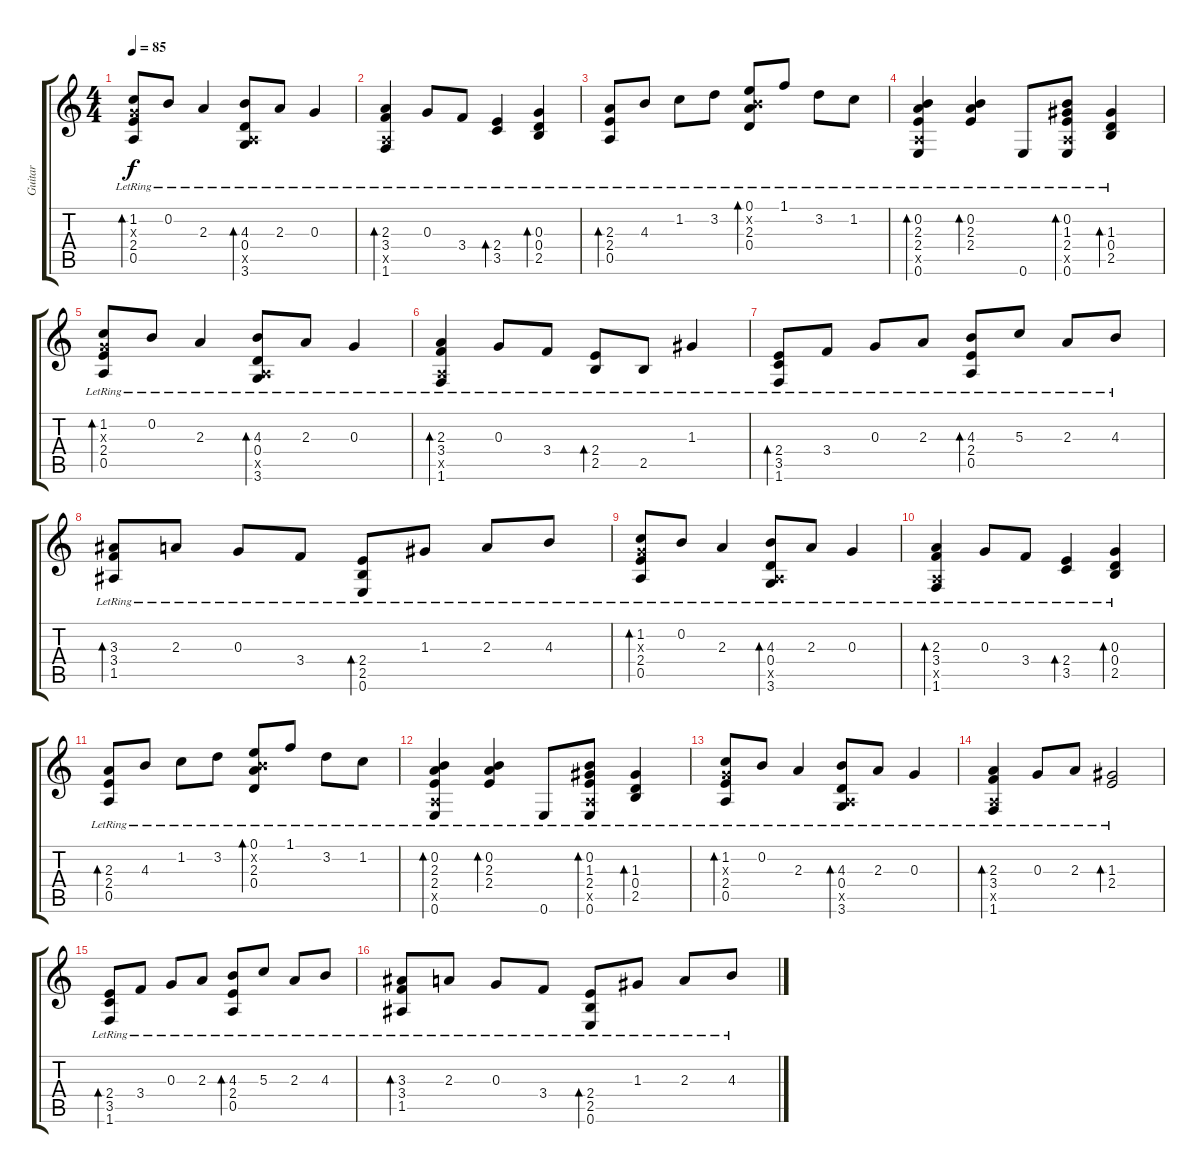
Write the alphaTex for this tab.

\track ("Guitar" "Guitar") {instrument electricguitarjazz}
\staff {score tabs}
\tuning (E4 B3 G3 D3 A2 E2) {hide}
\ts (4 4)
\tempo 85
\clef g2
\ks c
(1.2 0.3{x} 2.4{lr} 0.5{lr}).8{bd 120 dy f instrument electricguitarjazz} 0.2{lr}.8 2.3{lr}.4 (4.3{lr} 0.4{lr} 0.5{x} 3.6{lr}).8{bd 120} 2.3{lr}.8 0.3{lr}.4 |
(2.3{lr} 3.4{lr} 0.5{x} 1.6{lr}).4{bd 120} 0.3{lr}.8 3.4{lr}.8 (2.4{lr} 3.5{lr}).4{bd 120} (0.3{lr} 0.4{lr} 2.5{lr}).4{bd 120} |
(2.3{lr} 2.4{lr} 0.5{lr}).8{bd 120} 4.3{lr}.8 1.2{lr}.8 3.2{lr}.8 (0.1{lr} 0.2{x} 2.3{lr} 0.4{lr}).8{bd 120} 1.1{lr}.8 3.2{lr}.8 1.2{lr}.8 |
(0.2{lr} 2.3{lr} 2.4{lr} 0.5{x} 0.6{lr}).4{bd 120} (0.2{lr} 2.3{lr} 2.4{lr}).4{bd 120} 0.6{lr}.8 (0.2{lr} 1.3{lr} 2.4{lr} 0.5{x} 0.6{lr}).8{bd 120} (1.3{lr} 0.4{lr} 2.5{lr}).4{bd 120} |
(1.2 0.3{x} 2.4{lr} 0.5{lr}).8{bd 120} 0.2{lr}.8 2.3{lr}.4 (4.3{lr} 0.4{lr} 0.5{x} 3.6{lr}).8{bd 120} 2.3{lr}.8 0.3{lr}.4 |
(2.3{lr} 3.4{lr} 0.5{x} 1.6{lr}).4{bd 120} 0.3{lr}.8 3.4{lr}.8 (2.4{lr} 2.5{lr}).8{bd 120} 2.5{lr}.8 1.3{lr}.4 |
(2.4{lr} 3.5{lr} 1.6{lr}).8{bd 120} 3.4{lr}.8 0.3{lr}.8 2.3{lr}.8 (4.3{lr} 2.4{lr} 0.5{lr}).8{bd 120} 5.3{lr}.8 2.3{lr}.8 4.3{lr}.8 |
(3.3{lr} 3.4{lr} 1.5{lr}).8{bd 120} 2.3{lr}.8 0.3{lr}.8 3.4{lr}.8 (2.4{lr} 2.5{lr} 0.6{lr}).8{bd 120} 1.3{lr}.8 2.3{lr}.8 4.3{lr}.8 |
(1.2 0.3{x} 2.4{lr} 0.5{lr}).8{bd 120} 0.2{lr}.8 2.3{lr}.4 (4.3{lr} 0.4{lr} 0.5{x} 3.6{lr}).8{bd 120} 2.3{lr}.8 0.3{lr}.4 |
(2.3{lr} 3.4{lr} 0.5{x} 1.6{lr}).4{bd 120} 0.3{lr}.8 3.4{lr}.8 (2.4{lr} 3.5{lr}).4{bd 120} (0.3{lr} 0.4{lr} 2.5{lr}).4{bd 120} |
(2.3{lr} 2.4{lr} 0.5{lr}).8{bd 120} 4.3{lr}.8 1.2{lr}.8 3.2{lr}.8 (0.1{lr} 0.2{x} 2.3{lr} 0.4{lr}).8{bd 120} 1.1{lr}.8 3.2{lr}.8 1.2{lr}.8 |
(0.2{lr} 2.3{lr} 2.4{lr} 0.5{x} 0.6{lr}).4{bd 120} (0.2{lr} 2.3{lr} 2.4{lr}).4{bd 120} 0.6{lr}.8 (0.2{lr} 1.3{lr} 2.4{lr} 0.5{x} 0.6{lr}).8{bd 120} (1.3{lr} 0.4{lr} 2.5{lr}).4{bd 120} |
(1.2 0.3{x} 2.4{lr} 0.5{lr}).8{bd 120} 0.2{lr}.8 2.3{lr}.4 (4.3{lr} 0.4{lr} 0.5{x} 3.6{lr}).8{bd 120} 2.3{lr}.8 0.3{lr}.4 |
(2.3{lr} 3.4{lr} 0.5{x} 1.6{lr}).4{bd 120} 0.3{lr}.8 2.3{lr}.8 (1.3{lr} 2.4{lr}).2{bd 120} |
(2.4{lr} 3.5{lr} 1.6{lr}).8{bd 120} 3.4{lr}.8 0.3{lr}.8 2.3{lr}.8 (4.3{lr} 2.4{lr} 0.5{lr}).8{bd 120} 5.3{lr}.8 2.3{lr}.8 4.3{lr}.8 |
(3.3{lr} 3.4{lr} 1.5{lr}).8{bd 120} 2.3{lr}.8 0.3{lr}.8 3.4{lr}.8 (2.4{lr} 2.5{lr} 0.6{lr}).8{bd 120} 1.3{lr}.8 2.3{lr}.8 4.3{lr}.8
